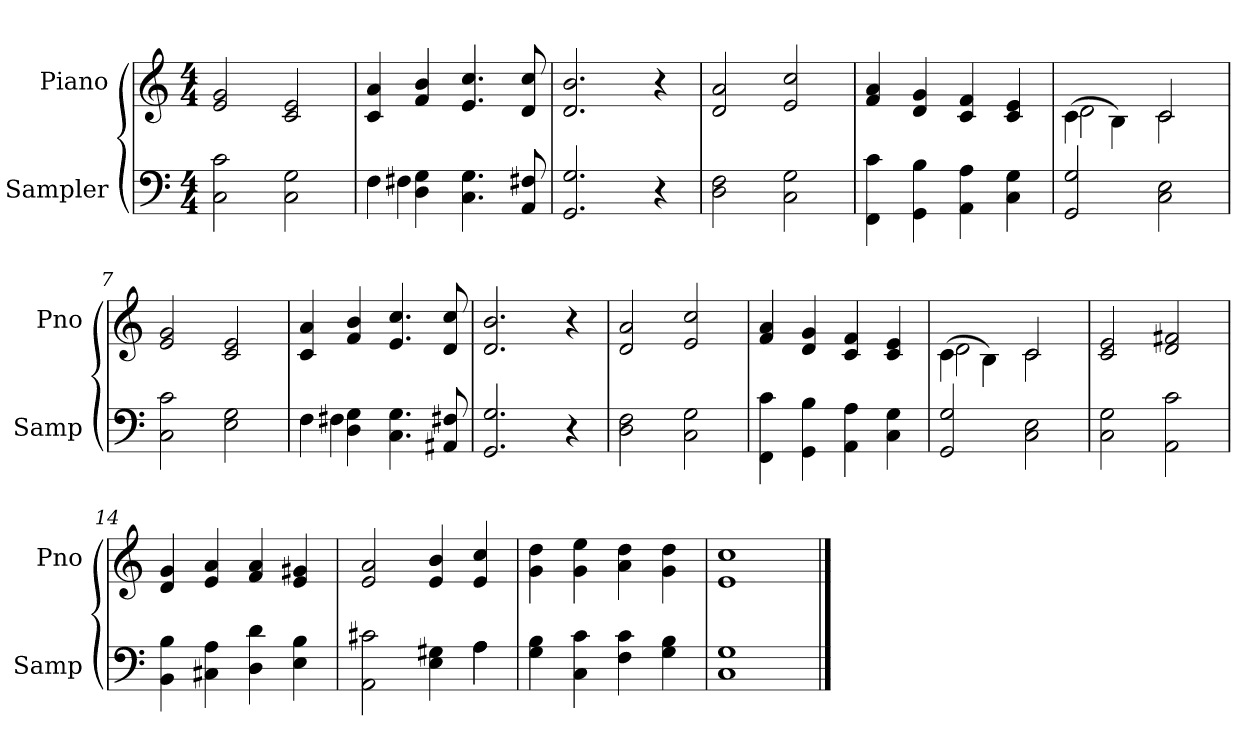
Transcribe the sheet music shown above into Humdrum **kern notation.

**kern	**kern
*part2	*part1
*staff2	*staff1
*I"Sampler	*I"Piano
*I'Samp	*I'Pno
*clefF4	*clefG2
*M4/4	*M4/4
=1	=1
2C 2c	2e 2g
2C 2G	2c 2e
=2	=2
*^	*
4F\	4F#	4c 4a
4D 4G	2.ryy	4f 4b
4.C 4.G	.	4.e 4.cc
8AA 8F#X	.	8d 8cc
*v	*v	*
=3	=3
2.GG 2.G	2.d 2.b
4r	4r
=4	=4
2D 2F	2d 2a
2C 2G	2e 2cc
=5	=5
4FF 4c	4f 4a
4GG 4B	4d 4g
4AA 4A	4c 4f
4C 4G	4c 4e
=6	=6
*	*^
2GG 2G	(4c\	2d
.	4B\)	.
2C 2E	2c/	2c
*	*v	*v
=7	=7
2C 2c	2e 2g
2E 2G	2c 2e
=8	=8
*^	*
4F\	4F#	4c 4a
4D 4G	2.ryy	4f 4b
4.C 4.G	.	4.e 4.cc
8AA#X 8F#X	.	8d 8cc
*v	*v	*
=9	=9
2.GG 2.G	2.d 2.b
4r	4r
=10	=10
2D 2F	2d 2a
2C 2G	2e 2cc
=11	=11
4FF 4c	4f 4a
4GG 4B	4d 4g
4AA 4A	4c 4f
4C 4G	4c 4e
=12	=12
*	*^
2GG 2G	(4c\	2d
.	4B\)	.
2C 2E	2c/	2c
*	*v	*v
=13	=13
2C 2G	2c 2e
2AA 2c	2d 2f#X
=14	=14
4BB 4B	4d 4g
4C#X 4A	4e 4a
4D 4d	4f 4a
4E 4B	4e 4g#X
=15	=15
*^	*
2AA 2c#X	2.ryy	2e 2a
4E 4G#X	.	4e 4b
4A\	4A	4e 4cc
*v	*v	*
=16	=16
4G 4B	4g 4dd
4C 4c	4g 4ee
4F 4c	4a 4dd
4G 4B	4g 4dd
=17	=17
1C 1G	1e 1cc
==	==
*-	*-
